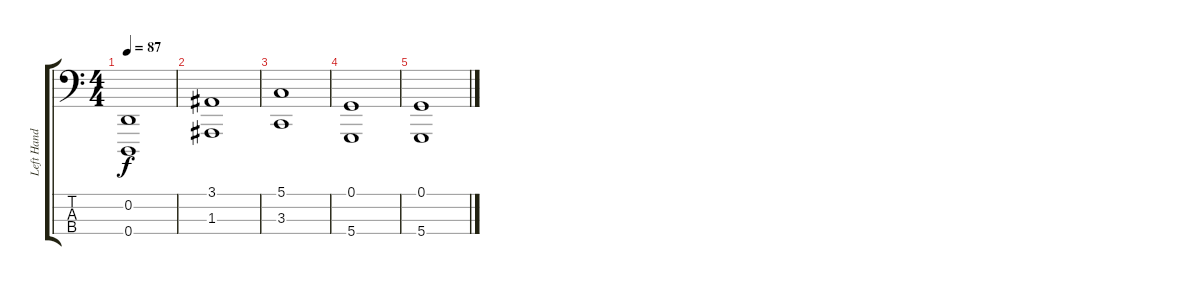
\track ("Left Hand Piano" "Left Hand ") {instrument brightacousticpiano}
\staff {score tabs}
\tuning (G2 D2 A1 D1) {hide}
\ts (4 4)
\tempo 87
\clef f4
\ks c
(0.2 0.4).1{dy f} |
(3.1 1.3).1 |
(5.1 3.3).1 |
(0.1 5.4).1 |
(0.1 5.4).1
